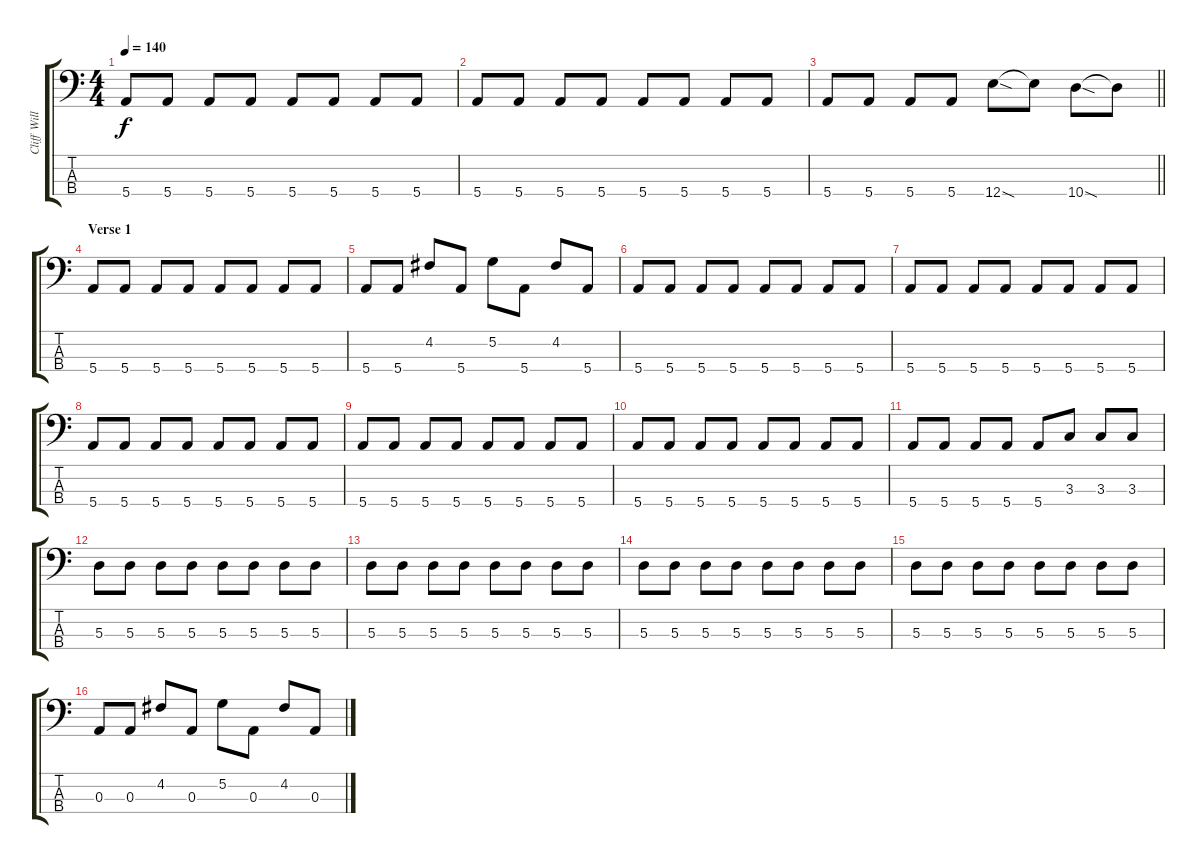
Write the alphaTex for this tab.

\track ("Cliff Williams" "Cliff Will") {instrument electricbassfinger}
\staff {score tabs}
\tuning (G2 D2 A1 E1) {hide}
\ts (4 4)
\tempo 140
\clef f4
\ks c
5.4.8{dy f} 5.4.8 5.4.8 5.4.8 5.4.8 5.4.8 5.4.8 5.4.8 |
5.4.8 5.4.8 5.4.8 5.4.8 5.4.8 5.4.8 5.4.8 5.4.8 |
\barLineRight lightlight
5.4.8 5.4.8 5.4.8 5.4.8 12.4{sod}.8 12.4{t}.8 10.4{sod}.8 10.4{t}.8 |
\section ("" "Verse 1")
5.4.8 5.4.8 5.4.8 5.4.8 5.4.8 5.4.8 5.4.8 5.4.8 |
5.4.8 5.4.8 4.2.8 5.4.8 5.2.8 5.4.8 4.2.8 5.4.8 |
5.4.8 5.4.8 5.4.8 5.4.8 5.4.8 5.4.8 5.4.8 5.4.8 |
5.4.8 5.4.8 5.4.8 5.4.8 5.4.8 5.4.8 5.4.8 5.4.8 |
5.4.8 5.4.8 5.4.8 5.4.8 5.4.8 5.4.8 5.4.8 5.4.8 |
5.4.8 5.4.8 5.4.8 5.4.8 5.4.8 5.4.8 5.4.8 5.4.8 |
5.4.8 5.4.8 5.4.8 5.4.8 5.4.8 5.4.8 5.4.8 5.4.8 |
5.4.8 5.4.8 5.4.8 5.4.8 5.4.8 3.3.8 3.3.8 3.3.8 |
5.3.8 5.3.8 5.3.8 5.3.8 5.3.8 5.3.8 5.3.8 5.3.8 |
5.3.8 5.3.8 5.3.8 5.3.8 5.3.8 5.3.8 5.3.8 5.3.8 |
5.3.8 5.3.8 5.3.8 5.3.8 5.3.8 5.3.8 5.3.8 5.3.8 |
5.3.8 5.3.8 5.3.8 5.3.8 5.3.8 5.3.8 5.3.8 5.3.8 |
0.3.8 0.3.8 4.2.8 0.3.8 5.2.8 0.3.8 4.2.8 0.3.8
